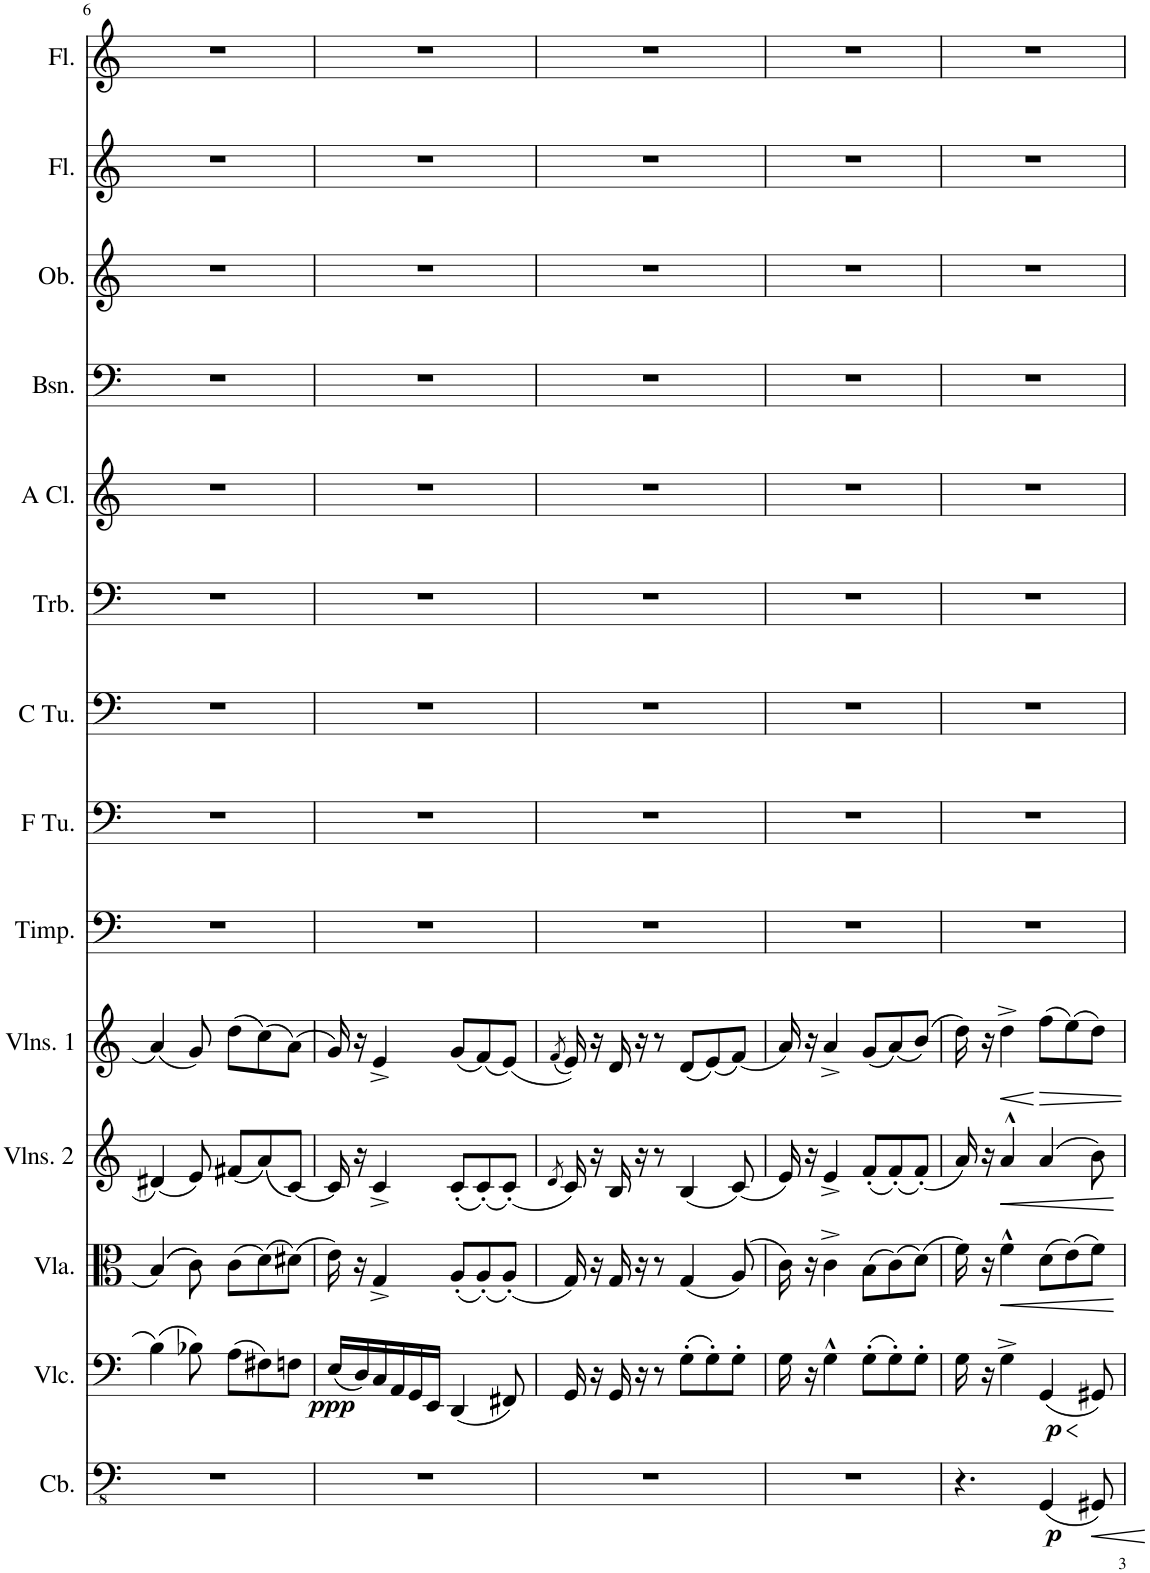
**kern	**dynam	**kern	**dynam	**kern	**dynam	**kern	**dynam	**kern	**dynam	**kern	**kern	**kern	**kern	**kern	**kern	**kern	**kern	**kern
*part14	*part14	*part13	*part13	*part12	*part12	*part11	*part11	*part10	*part10	*part9	*part8	*part7	*part6	*part5	*part4	*part3	*part2	*part1
*staff14	*staff14	*staff13	*staff13	*staff12	*staff12	*staff11	*staff11	*staff10	*staff10	*staff9	*staff8	*staff7	*staff6	*staff5	*staff4	*staff3	*staff2	*staff1
*I"Contrabass	*	*I"Violoncello	*	*I"Viola	*	*I"Violins 2	*	*I"Violins 1	*	*I"Timpani	*I"F Tuba	*I"C Tuba	*I"Trombone	*I"A Clarinet	*I"Bassoon	*I"Oboe	*I"Flute	*I"Flute
*I'Cb.	*	*I'Vlc.	*	*I'Vla.	*	*I'Vlns. 2	*	*I'Vlns. 1	*	*I'Timp.	*I'F Tu.	*I'C Tu.	*I'Trb.	*I'A Cl.	*I'Bsn.	*I'Ob.	*I'Fl.	*I'Fl.
!!LO:PB:g=z
*clefFv4	*	*clefF4	*	*clefC3	*	*clefG2	*	*clefG2	*	*clefF4	*clefF4	*clefF4	*clefF4	*clefG2	*clefF4	*clefG2	*clefG2	*clefG2
*ITrd7c12	*	*	*	*	*	*	*	*	*	*	*	*	*	*ITrd2c3	*	*	*	*
*k[]	*	*k[]	*	*k[]	*	*k[]	*	*k[]	*	*k[]	*k[]	*k[]	*k[]	*k[]	*k[]	*k[]	*k[]	*k[]
*M6/8	*	*M6/8	*	*M6/8	*	*M6/8	*	*M6/8	*	*M6/8	*M6/8	*M6/8	*M6/8	*M6/8	*M6/8	*M6/8	*M6/8	*M6/8
=6	=6	=6	=6	=6	=6	=6	=6	=6	=6	=6	=6	=6	=6	=6	=6	=6	=6	=6
2.r	.	(4B\	.	((4B/	.	(4d#X/	.	(4a/	.	2.r	2.r	2.r	2.r	2.r	2.r	2.r	2.r	2.r
.	.	8B-X\)	.	8c\))	.	8e/)	.	8g/)	.	.	.	.	.	.	.	.	.	.
.	.	(8A\L	.	(8c\L	.	(8f#X/L	.	(8dd\L	.	.	.	.	.	.	.	.	.	.
.	.	8F#X\)	.	(8d\)	.	(8a/)	.	(8cc\)	.	.	.	.	.	.	.	.	.	.
.	.	8Fn\J	.	(8d#X\J)	.	[8c/J)	.	(8a\J)	.	.	.	.	.	.	.	.	.	.
=7	=7	=7	=7	=7	=7	=7	=7	=7	=7	=7	=7	=7	=7	=7	=7	=7	=7	=7
!	!	!	!LO:DY:b	!	!	!	!	!	!	!	!	!	!	!	!	!	!	!
2.r	.	(16E/LL	ppp	16e\)	.	16c/]	.	16g/)	.	2.r	2.r	2.r	2.r	2.r	2.r	2.r	2.r	2.r
.	.	16D/)	.	16r	.	16r	.	16r	.	.	.	.	.	.	.	.	.	.
.	.	16C/	.	4G^/	.	4c^/	.	4e^/	.	.	.	.	.	.	.	.	.	.
.	.	16AA/	.	.	.	.	.	.	.	.	.	.	.	.	.	.	.	.
.	.	16GG/	.	.	.	.	.	.	.	.	.	.	.	.	.	.	.	.
.	.	16EE/JJ	.	.	.	.	.	.	.	.	.	.	.	.	.	.	.	.
.	.	(4DD/	.	(8A'/L	.	(8c'/L	.	(8g/L	.	.	.	.	.	.	.	.	.	.
.	.	.	.	(8A'/)	.	(8c'/)	.	(8f/)	.	.	.	.	.	.	.	.	.	.
.	.	8FF#X/)	.	(8A'/J)	.	(8c'/J)	.	(8e/J)	.	.	.	.	.	.	.	.	.	.
=8	=8	=8	=8	=8	=8	=8	=8	=8	=8	=8	=8	=8	=8	=8	=8	=8	=8	=8
.	.	.	.	.	.	8qd/	.	(8qf/	.	.	.	.	.	.	.	.	.	.
2.r	.	16GG/	.	16G/)	.	16c/)	.	16e/))	.	2.r	2.r	2.r	2.r	2.r	2.r	2.r	2.r	2.r
.	.	16r	.	16r	.	16r	.	16r	.	.	.	.	.	.	.	.	.	.
.	.	16GG/	.	16G/	.	16B/	.	16d/	.	.	.	.	.	.	.	.	.	.
.	.	16r	.	16r	.	16r	.	16r	.	.	.	.	.	.	.	.	.	.
.	.	8r	.	8r	.	8r	.	8r	.	.	.	.	.	.	.	.	.	.
.	.	(8G'\L	.	(4G/	.	(4B/	.	(8d/L	.	.	.	.	.	.	.	.	.	.
.	.	8G'\)	.	.	.	.	.	(8e/)	.	.	.	.	.	.	.	.	.	.
.	.	8G'\J	.	(8A/)	.	(8c/)	.	(8f/J)	.	.	.	.	.	.	.	.	.	.
=9	=9	=9	=9	=9	=9	=9	=9	=9	=9	=9	=9	=9	=9	=9	=9	=9	=9	=9
2.r	.	16G\	.	16c\)	.	16e/)	.	16a/)	.	2.r	2.r	2.r	2.r	2.r	2.r	2.r	2.r	2.r
.	.	16r	.	16r	.	16r	.	16r	.	.	.	.	.	.	.	.	.	.
.	.	4G^^\	.	4c^\	.	4e^/	.	4a^/	.	.	.	.	.	.	.	.	.	.
.	.	(8G'\L	.	(8B\L	.	(8f'/L	.	(8g/L	.	.	.	.	.	.	.	.	.	.
.	.	8G'\)	.	(8c\)	.	(8f'/)	.	(8a/)	.	.	.	.	.	.	.	.	.	.
.	.	8G'\J	.	(8d\J)	.	(8f'/J)	.	(8b/J)	.	.	.	.	.	.	.	.	.	.
=10	=10	=10	=10	=10	=10	=10	=10	=10	=10	=10	=10	=10	=10	=10	=10	=10	=10	=10
4.r	.	16G\	.	16f\)	.	16a/)	.	16dd\)	.	2.r	2.r	2.r	2.r	2.r	2.r	2.r	2.r	2.r
.	.	16r	.	16r	.	16r	.	16r	.	.	.	.	.	.	.	.	.	.
!	!	!	!	!	!LO:HP:b	!	!LO:HP:b	!	!LO:HP:b	!	!	!	!	!	!	!	!	!
.	.	4G^\	.	4f^^\	<	4a^^/	<	4dd^\	<	.	.	.	.	.	.	.	.	.
!	!LO:DY:b	!	!LO:HP:b	!	!	!	!	!	!	!	!	!	!	!	!	!	!	!
!	!	!	!LO:DY:n=1:b	!	!	!	!	!	!	!	!	!	!	!	!	!	!	!
(4GGG/	p	(4GG/	< p	(8d\L	.	(4a/	.	(8ff\L	[	.	.	.	.	.	.	.	.	.
.	.	.	.	(8e\)	.	.	.	(8ee\)	.	.	.	.	.	.	.	.	.	.
!	!LO:HP:b	!	!	!	!	!	!	!	!	!	!	!	!	!	!	!	!	!
8GGG#X/)	<	8GG#X/)	.	8f\J)	.	8b\)	.	8dd\J)	.	.	.	.	.	.	.	.	.	.
.	[	.	[	.	[	.	[	.	.	.	.	.	.	.	.	.	.	.
=	=	=	=	=	=	=	=	=	=	=	=	=	=	=	=	=	=	=
*-	*-	*-	*-	*-	*-	*-	*-	*-	*-	*-	*-	*-	*-	*-	*-	*-	*-	*-
